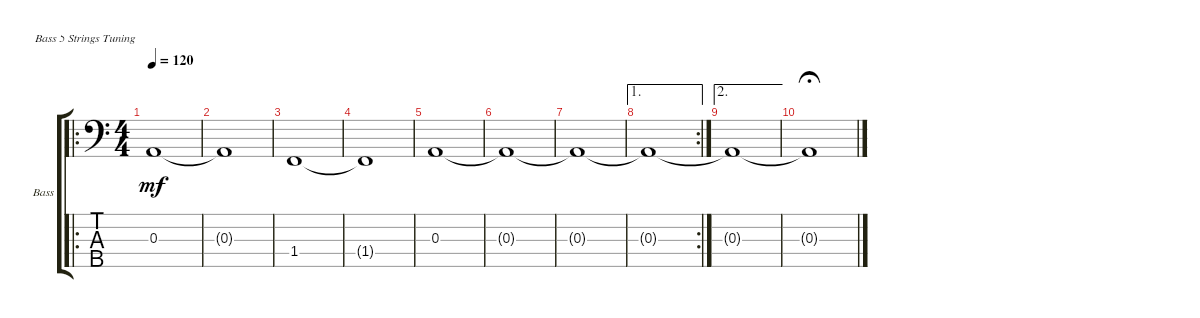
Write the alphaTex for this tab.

\defaultSystemsLayout 4
\bracketExtendMode groupsimilarinstruments
\firstSystemTrackNameOrientation horizontal
\otherSystemsTrackNameOrientation horizontal
\track ("Electric Bass" "Bass") {multiBarRest instrument electricbassfinger}
\staff {score tabs}
\tuning (G2 D2 A1 E1 B0)
\ro
\ts (4 4)
\tempo 120
\clef f4
\ks c
0.3.1{dy mf} |
0.3{t}.1 |
1.4.1 |
1.4{t}.1 |
0.3.1 |
0.3{t}.1 |
0.3{t}.1 |
\ae 1
\rc 2
0.3{t}.1 |
\ae 2
0.3{t}.1 |
0.3{t}.1{fermata (medium 1)}
